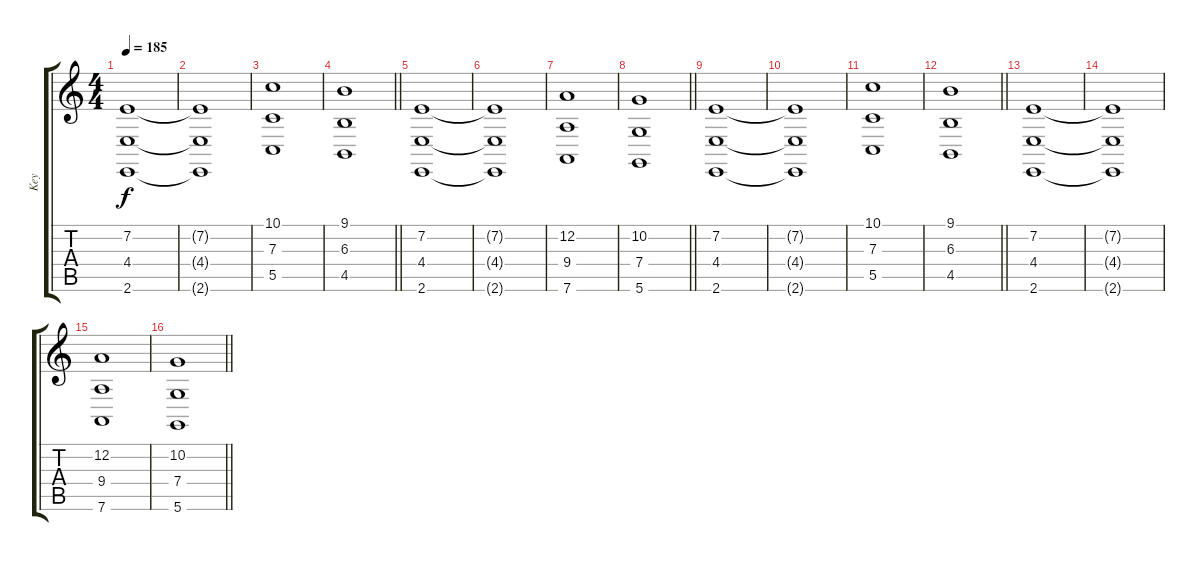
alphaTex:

\track ("Key" "Key") {instrument stringensemble1}
\staff {score tabs}
\tuning (D4 A3 F3 C3 G2 D2) {hide}
\ts (4 4)
\tempo 185
\clef g2
\ks c
(7.2 4.4 2.6).1{dy f} |
(7.2{t} 4.4{t} 2.6{t}).1 |
(10.1 7.3 5.5).1 |
\barLineRight lightlight
(9.1 6.3 4.5).1 |
\section ("" "")
(7.2 4.4 2.6).1 |
(7.2{t} 4.4{t} 2.6{t}).1 |
(12.2 9.4 7.6).1 |
\barLineRight lightlight
(10.2 7.4 5.6).1 |
(7.2 4.4 2.6).1 |
(7.2{t} 4.4{t} 2.6{t}).1 |
(10.1 7.3 5.5).1 |
\barLineRight lightlight
(9.1 6.3 4.5).1 |
\section ("" "")
(7.2 4.4 2.6).1 |
(7.2{t} 4.4{t} 2.6{t}).1 |
(12.2 9.4 7.6).1 |
\barLineRight lightlight
(10.2 7.4 5.6).1
